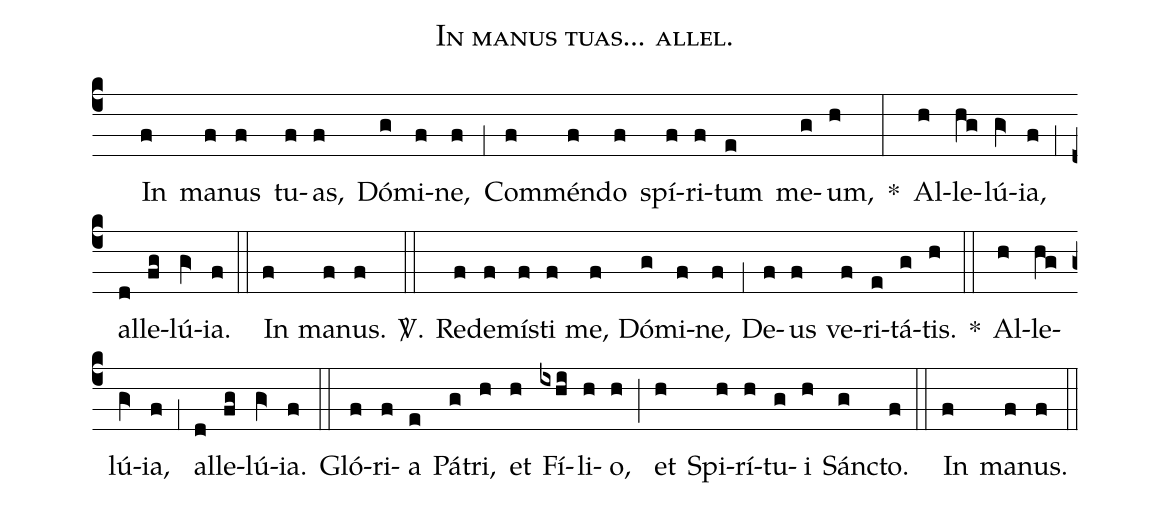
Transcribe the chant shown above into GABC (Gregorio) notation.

name:In manus tuas... allel.;
office-part:Responsorium breve;
mode:6;
%%
(c4) () In(f) ma(f)nus(f) tu(f)as,(f) Dó(g)mi(f)ne,(f) (;1) Com(f)mén(f)do(f) spí(f)ri(f)tum(e) me(g)um,(h) *(:) Al(h)le(hg)lú(gV>)ia,(f) (;1) al(d)le(fg)lú(gV>)ia.(f) (::) In(f) ma(f)nus.(f) <sp>V/</sp>.(::) Re(f)de(f)mí(f)sti(f) me,(f) Dó(g)mi(f)ne,(f) (;1) De(f)us(f) ve(f)ri(e)tá(g)tis.(h) *(::) Al(h)le(hg)lú(gV>)ia,(f) (;1) al(d)le(fg)lú(gV>)ia.(f) (::) Gló(f)ri(f)a(e) Pá(g)tri,(h) et(h) Fí(ixhi)li(h)o,(h) (;) et(h) Spi(h)rí(h)tu(g)i(h) Sán(g)cto.(f) (::) In(f) ma(f)nus.(f) (::)
